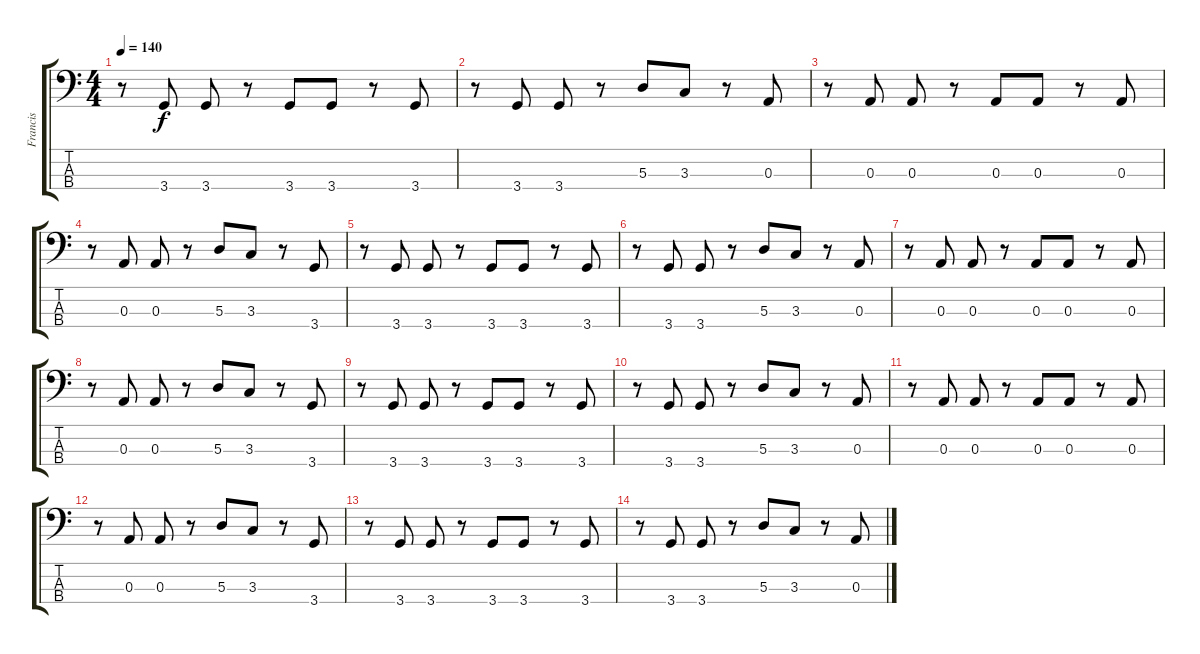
\track ("Francis" "Francis") {instrument electricbasspick}
\staff {score tabs}
\tuning (G2 D2 A1 E1) {hide}
\ts (4 4)
\tempo 140
\clef f4
\ks c
r.8{dy f} 3.4.8 3.4.8 r.8 3.4.8 3.4.8 r.8 3.4.8 |
r.8 3.4.8 3.4.8 r.8 5.3.8 3.3.8 r.8 0.3.8 |
r.8 0.3.8 0.3.8 r.8 0.3.8 0.3.8 r.8 0.3.8 |
r.8 0.3.8 0.3.8 r.8 5.3.8 3.3.8 r.8 3.4.8 |
r.8 3.4.8 3.4.8 r.8 3.4.8 3.4.8 r.8 3.4.8 |
r.8 3.4.8 3.4.8 r.8 5.3.8 3.3.8 r.8 0.3.8 |
r.8 0.3.8 0.3.8 r.8 0.3.8 0.3.8 r.8 0.3.8 |
r.8 0.3.8 0.3.8 r.8 5.3.8 3.3.8 r.8 3.4.8 |
r.8 3.4.8 3.4.8 r.8 3.4.8 3.4.8 r.8 3.4.8 |
r.8 3.4.8 3.4.8 r.8 5.3.8 3.3.8 r.8 0.3.8 |
r.8 0.3.8 0.3.8 r.8 0.3.8 0.3.8 r.8 0.3.8 |
r.8 0.3.8 0.3.8 r.8 5.3.8 3.3.8 r.8 3.4.8 |
r.8 3.4.8 3.4.8 r.8 3.4.8 3.4.8 r.8 3.4.8 |
r.8 3.4.8 3.4.8 r.8 5.3.8 3.3.8 r.8 0.3.8
